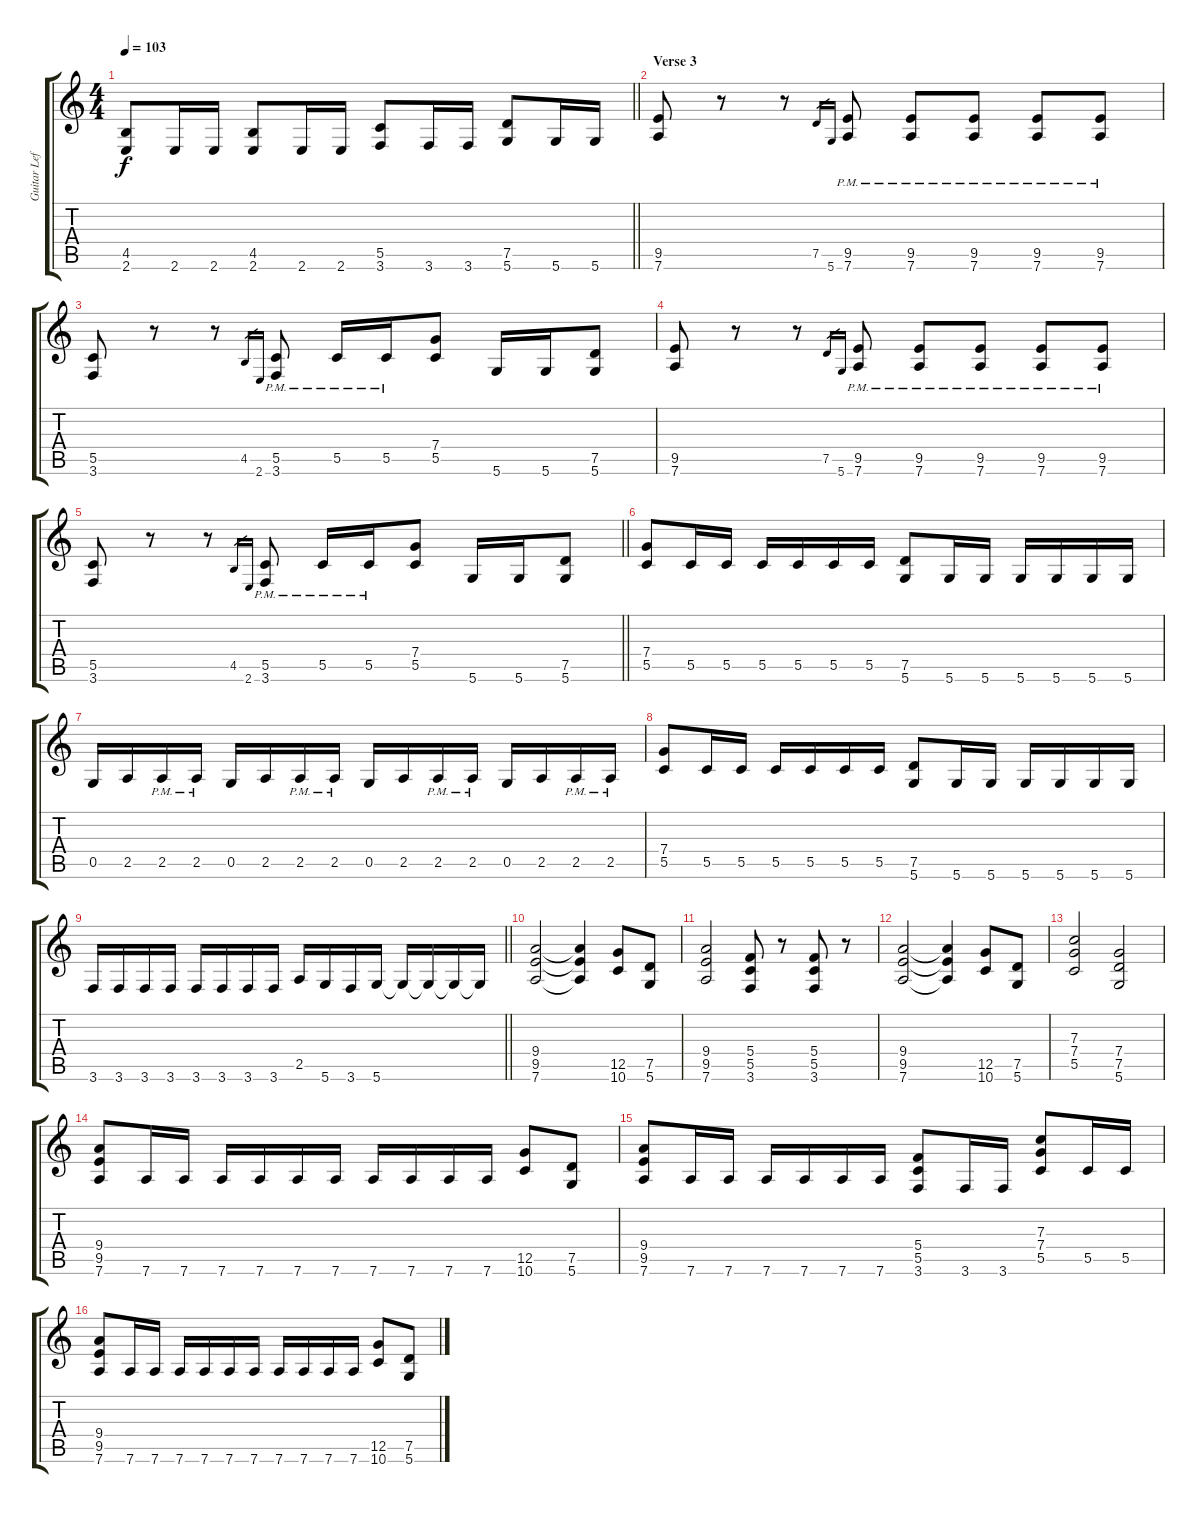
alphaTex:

\track ("Guitar Left" "Guitar Lef") {instrument distortionguitar}
\staff {score tabs}
\tuning (D4 A3 F3 C3 G2 D2) {hide}
\ts (4 4)
\tempo 103
\clef g2
\barLineRight lightlight
\ks aminor
(4.5 2.6).8{dy f} 2.6.16 2.6.16 (4.5 2.6).8 2.6.16 2.6.16 (5.5 3.6).8 3.6.16 3.6.16 (7.5 5.6).8 5.6.16 5.6.16 |
\section ("" "Verse 3")
(9.5 7.6).8 r.8 r.8 7.5.16{gr} 5.6.16{gr} (9.5{pm} 7.6{pm}).8 (9.5{pm} 7.6{pm}).8 (9.5{pm} 7.6{pm}).8 (9.5{pm} 7.6{pm}).8 (9.5{pm} 7.6{pm}).8 |
(5.5 3.6).8 r.8 r.8 4.5.16{gr} 2.6.16{gr} (5.5{pm} 3.6{pm}).8 5.5{pm}.16 5.5{pm}.16 (7.4 5.5).8 5.6.16 5.6.16 (7.5 5.6).8 |
(9.5 7.6).8 r.8 r.8 7.5.16{gr} 5.6.16{gr} (9.5{pm} 7.6{pm}).8 (9.5{pm} 7.6{pm}).8 (9.5{pm} 7.6{pm}).8 (9.5{pm} 7.6{pm}).8 (9.5{pm} 7.6{pm}).8 |
\barLineRight lightlight
(5.5 3.6).8 r.8 r.8 4.5.16{gr} 2.6.16{gr} (5.5{pm} 3.6{pm}).8 5.5{pm}.16 5.5{pm}.16 (7.4 5.5).8 5.6.16 5.6.16 (7.5 5.6).8 |
\section ("" "")
(7.4 5.5).8 5.5.16 5.5.16 5.5.16 5.5.16 5.5.16 5.5.16 (7.5 5.6).8 5.6.16 5.6.16 5.6.16 5.6.16 5.6.16 5.6.16 |
0.5.16 2.5.16 2.5{pm}.16 2.5{pm}.16 0.5.16 2.5.16 2.5{pm}.16 2.5{pm}.16 0.5.16 2.5.16 2.5{pm}.16 2.5{pm}.16 0.5.16 2.5.16 2.5{pm}.16 2.5{pm}.16 |
(7.4 5.5).8 5.5.16 5.5.16 5.5.16 5.5.16 5.5.16 5.5.16 (7.5 5.6).8 5.6.16 5.6.16 5.6.16 5.6.16 5.6.16 5.6.16 |
\barLineRight lightlight
3.6.16 3.6.16 3.6.16 3.6.16 3.6.16 3.6.16 3.6.16 3.6.16 2.5.16 5.6.16 3.6.16 5.6.16 5.6{t}.16 5.6{t}.16 5.6{t}.16 5.6{t}.16 |
\section ("" "")
(9.4 9.5 7.6).2 (9.4{t} 9.5{t} 7.6{t}).4 (12.5 10.6).8 (7.5 5.6).8 |
(9.4 9.5 7.6).2 (5.4 5.5 3.6).8 r.8 (5.4 5.5 3.6).8 r.8 |
(9.4 9.5 7.6).2 (9.4{t} 9.5{t} 7.6{t}).4 (12.5 10.6).8 (7.5 5.6).8 |
(7.3 7.4 5.5).2 (7.4 7.5 5.6).2 |
(9.4 9.5 7.6).8 7.6.16 7.6.16 7.6.16 7.6.16 7.6.16 7.6.16 7.6.16 7.6.16 7.6.16 7.6.16 (12.5 10.6).8 (7.5 5.6).8 |
(9.4 9.5 7.6).8 7.6.16 7.6.16 7.6.16 7.6.16 7.6.16 7.6.16 (5.4 5.5 3.6).8 3.6.16 3.6.16 (7.3 7.4 5.5).8 5.5.16 5.5.16 |
(9.4 9.5 7.6).8 7.6.16 7.6.16 7.6.16 7.6.16 7.6.16 7.6.16 7.6.16 7.6.16 7.6.16 7.6.16 (12.5 10.6).8 (7.5 5.6).8
